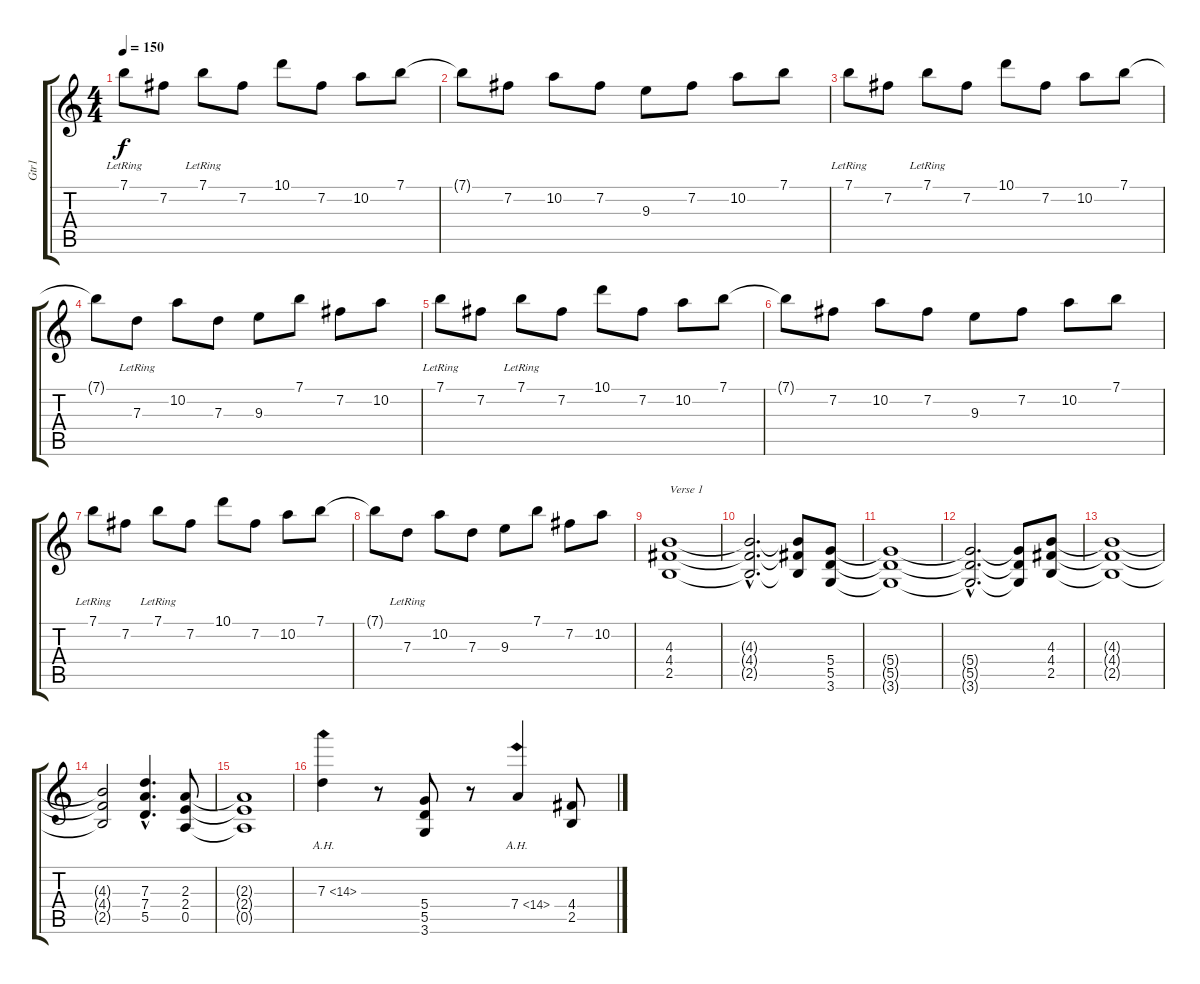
\track ("Gtr1" "Gtr1") {instrument overdrivenguitar}
\staff {score tabs}
\tuning (E4 B3 G3 D3 A2 E2) {hide}
\ts (4 4)
\tempo 150
\clef g2
\ks c
7.1{lr}.8{dy f} 7.2.8 7.1{lr}.8 7.2.8 10.1.8 7.2.8 10.2.8 7.1.8 |
7.1{t}.8 7.2.8 10.2.8 7.2.8 9.3.8 7.2.8 10.2.8 7.1.8 |
7.1{lr}.8 7.2.8 7.1{lr}.8 7.2.8 10.1.8 7.2.8 10.2.8 7.1.8 |
7.1{t}.8 7.3{lr}.8 10.2.8 7.3.8 9.3.8 7.1.8 7.2.8 10.2.8 |
7.1{lr}.8 7.2.8 7.1{lr}.8 7.2.8 10.1.8 7.2.8 10.2.8 7.1.8 |
7.1{t}.8 7.2.8 10.2.8 7.2.8 9.3.8 7.2.8 10.2.8 7.1.8 |
7.1{lr}.8 7.2.8 7.1{lr}.8 7.2.8 10.1.8 7.2.8 10.2.8 7.1.8 |
7.1{t}.8 7.3{lr}.8 10.2.8 7.3.8 9.3.8 7.1.8 7.2.8 10.2.8 |
(4.3 4.4 2.5).1{txt "Verse 1"} |
(4.3{hac t} 4.4{hac t} 2.5{hac t}).2{d} (4.3{t} 4.4{t} 2.5{t}).8 (5.4 5.5 3.6).8 |
(5.4{t} 5.5{t} 3.6{t}).1 |
(5.4{hac t} 5.5{hac t} 3.6{hac t}).2{d} (5.4{t} 5.5{t} 3.6{t}).8 (4.3 4.4 2.5).8 |
(4.3{t} 4.4{t} 2.5{t}).1 |
(4.3{t} 4.4{t} 2.5{t}).2 (7.3{hac} 7.4{hac} 5.5{hac}).4{d} (2.3 2.4 0.5).8 |
(2.3{t} 2.4{t} 0.5{t}).1 |
7.3{ah 7}.4 r.8 (5.4 5.5 3.6).8 r.8 7.4{ah 7}.4 (4.4 2.5).8
